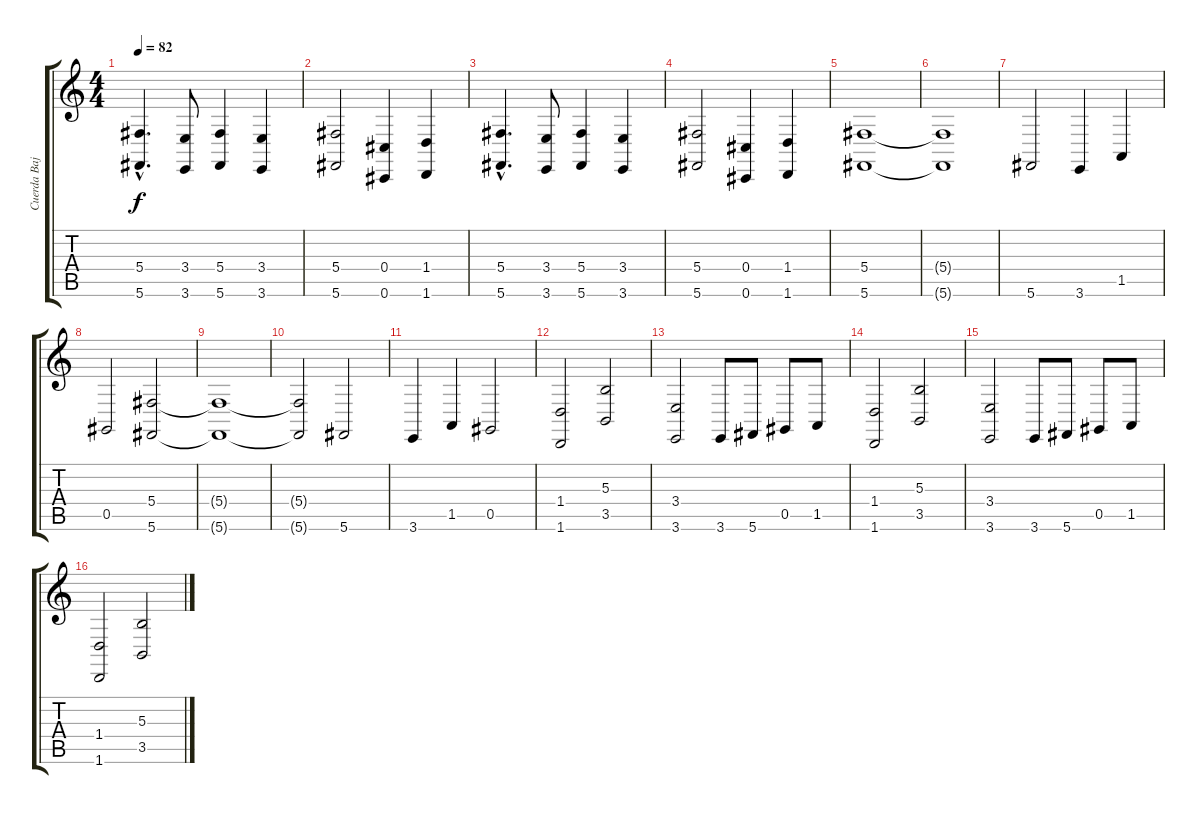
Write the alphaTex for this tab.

\track ("Cuerda Bajo" "Cuerda Baj") {instrument synthstrings2}
\staff {score tabs}
\tuning (Eb4 Bb3 Gb3 Db3 Ab2 Db2) {hide}
\ts (4 4)
\tempo 82
\clef g2
\ks c
(5.4{hac} 5.6{hac}).4{d dy f instrument synthstrings2} (3.4 3.6).8 (5.4 5.6).4 (3.4 3.6).4 |
(5.4 5.6).2 (0.4 0.6).4 (1.4 1.6).4 |
(5.4{hac} 5.6{hac}).4{d} (3.4 3.6).8 (5.4 5.6).4 (3.4 3.6).4 |
(5.4 5.6).2 (0.4 0.6).4 (1.4 1.6).4 |
(5.4 5.6).1 |
(5.4{t} 5.6{t}).1 |
5.6.2 3.6.4 1.5.4 |
0.5.2 (5.4 5.6).2 |
(5.4{t} 5.6{t}).1 |
(5.4{t} 5.6{t}).2 5.6.2 |
3.6.4 1.5.4 0.5.2 |
(1.4 1.6).2 (5.3 3.5).2 |
(3.4 3.6).2 3.6.8 5.6.8 0.5.8 1.5.8 |
(1.4 1.6).2 (5.3 3.5).2 |
(3.4 3.6).2 3.6.8 5.6.8 0.5.8 1.5.8 |
(1.4 1.6).2 (5.3 3.5).2
